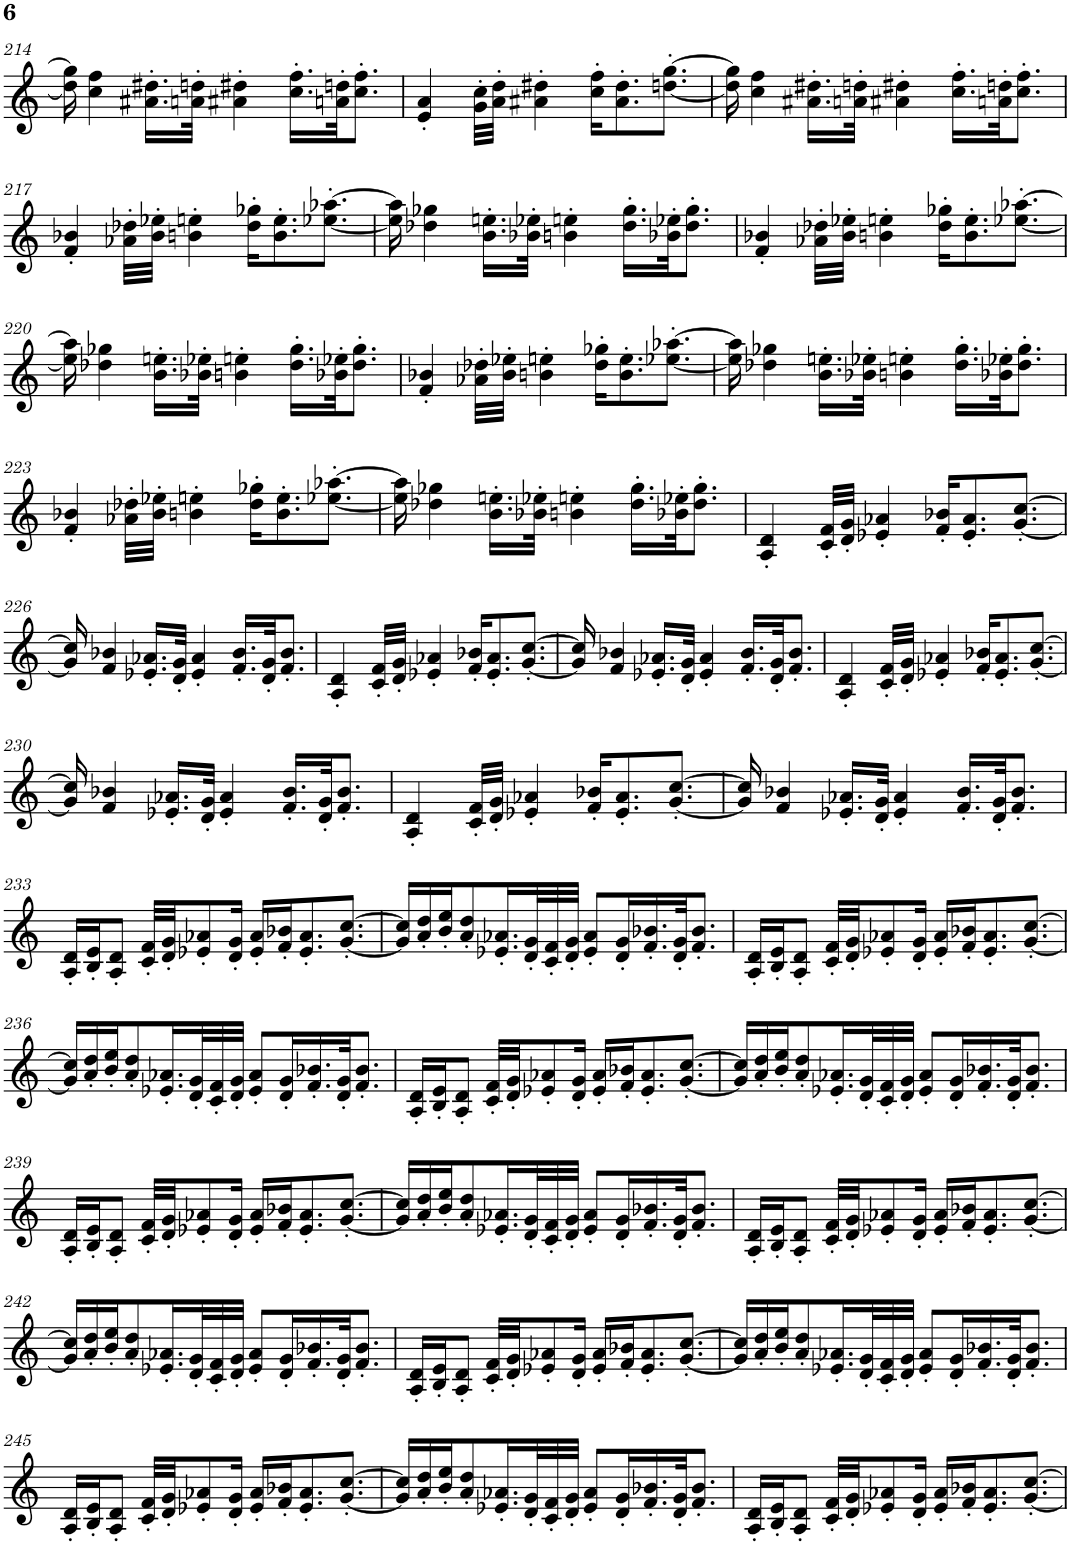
**kern
*part1
*staff1
*I"Violino
*I'Vno.
!!LO:PB:g=z
*clefG2
*k[]
*M4/4
=214
16dd\] 16gg\]
4cc\ 4ff\
16.a#X\' 16.dd#X\'LL
32an\' 32ddn\'JJk
4a#X\' 4dd#X\'
16.cc\' 16.ff\'LL
32an\' 32ddn\'JK
8.cc\' 8.ff\'J
=215
4e/' 4a/'
32g\' 32cc\'LLL
32a\' 32dd\'JJJ
4a#X\' 4dd#X\'
16cc\' 16ff\'KL
8.a#\' 8.dd#\'
[8.ddn\' [8.gg\'J
=216
16dd\] 16gg\]
4cc\ 4ff\
16.a#X\' 16.dd#X\'LL
32an\' 32ddn\'JJk
4a#X\' 4dd#X\'
16.cc\' 16.ff\'LL
32an\' 32ddn\'JK
8.cc\' 8.ff\'J
!!LO:LB:g=z
=217
4f/' 4b-X/'
32a-X\' 32dd-X\'LLL
32b-\' 32ee-X\'JJJ
4bn\' 4een\'
16dd-\' 16gg-X\'KL
8.b\' 8.ee\'
[8.ee-X\' [8.aa-X\'J
=218
16ee-\] 16aa-\]
4dd-X\ 4gg-X\
16.b\' 16.een\'LL
32b-X\' 32ee-X\'JJk
4bn\' 4een\'
16.dd-\' 16.gg-\'LL
32b-X\' 32ee-X\'JK
8.dd-\' 8.gg-\'J
=219
4f/' 4b-X/'
32a-X\' 32dd-X\'LLL
32b-\' 32ee-X\'JJJ
4bn\' 4een\'
16dd-\' 16gg-X\'KL
8.b\' 8.ee\'
[8.ee-X\' [8.aa-X\'J
!!LO:LB:g=z
=220
16ee-\] 16aa-\]
4dd-X\ 4gg-X\
16.b\' 16.een\'LL
32b-X\' 32ee-X\'JJk
4bn\' 4een\'
16.dd-\' 16.gg-\'LL
32b-X\' 32ee-X\'JK
8.dd-\' 8.gg-\'J
=221
4f/' 4b-X/'
32a-X\' 32dd-X\'LLL
32b-\' 32ee-X\'JJJ
4bn\' 4een\'
16dd-\' 16gg-X\'KL
8.b\' 8.ee\'
[8.ee-X\' [8.aa-X\'J
=222
16ee-\] 16aa-\]
4dd-X\ 4gg-X\
16.b\' 16.een\'LL
32b-X\' 32ee-X\'JJk
4bn\' 4een\'
16.dd-\' 16.gg-\'LL
32b-X\' 32ee-X\'JK
8.dd-\' 8.gg-\'J
!!LO:LB:g=z
=223
4f/' 4b-X/'
32a-X\' 32dd-X\'LLL
32b-\' 32ee-X\'JJJ
4bn\' 4een\'
16dd-\' 16gg-X\'KL
8.b\' 8.ee\'
[8.ee-X\' [8.aa-X\'J
=224
16ee-\] 16aa-\]
4dd-X\ 4gg-X\
16.b\' 16.een\'LL
32b-X\' 32ee-X\'JJk
4bn\' 4een\'
16.dd-\' 16.gg-\'LL
32b-X\' 32ee-X\'JK
8.dd-\' 8.gg-\'J
=225
4A/' 4d/'
32c/' 32f/'LLL
32d/' 32g/'JJJ
4e-X/' 4a-X/'
16f/' 16b-X/'KL
8.e-/' 8.a-/'
[8.g/' [8.cc/'J
!!LO:LB:g=z
=226
16g/] 16cc/]
4f/ 4b-X/
16.e-X/' 16.a-X/'LL
32d/' 32g/'JJk
4e-/' 4a-/'
16.f/' 16.b-/'LL
32d/' 32g/'JK
8.f/' 8.b-/'J
=227
4A/' 4d/'
32c/' 32f/'LLL
32d/' 32g/'JJJ
4e-X/' 4a-X/'
16f/' 16b-X/'KL
8.e-/' 8.a-/'
[8.g/' [8.cc/'J
=228
16g/] 16cc/]
4f/ 4b-X/
16.e-X/' 16.a-X/'LL
32d/' 32g/'JJk
4e-/' 4a-/'
16.f/' 16.b-/'LL
32d/' 32g/'JK
8.f/' 8.b-/'J
=229
4A/' 4d/'
32c/' 32f/'LLL
32d/' 32g/'JJJ
4e-X/' 4a-X/'
16f/' 16b-X/'KL
8.e-/' 8.a-/'
[8.g/' [8.cc/'J
!!LO:LB:g=z
=230
16g/] 16cc/]
4f/ 4b-X/
16.e-X/' 16.a-X/'LL
32d/' 32g/'JJk
4e-/' 4a-/'
16.f/' 16.b-/'LL
32d/' 32g/'JK
8.f/' 8.b-/'J
=231
4A/' 4d/'
32c/' 32f/'LLL
32d/' 32g/'JJJ
4e-X/' 4a-X/'
16f/' 16b-X/'KL
8.e-/' 8.a-/'
[8.g/' [8.cc/'J
=232
16g/] 16cc/]
4f/ 4b-X/
16.e-X/' 16.a-X/'LL
32d/' 32g/'JJk
4e-/' 4a-/'
16.f/' 16.b-/'LL
32d/' 32g/'JK
8.f/' 8.b-/'J
!!LO:LB:g=z
=233
16A/' 16d/'LL
16B/' 16e/'J
8A/' 8d/'J
32c/' 32f/'LLL
32d/' 32g/'JJ
8e-X/' 8a-X/'
16d/' 16g/'Jk
16e-/' 16a-/'LL
16f/' 16b-X/'J
8.e-/' 8.a-/'
[8.g/' [8.cc/'J
=234
16g/] 16cc/]LL
16a/' 16dd/'
16b/' 16ee/'J
8a/' 8dd/'
16.e-X/' 16.a-X/'L
32d/' 32g/'L
32c/' 32f/'
32d/' 32g/'JJJ
8e-/' 8a-/'L
16d/' 16g/'L
16.f/' 16.b-X/'
32d/' 32g/'JK
8.f/' 8.b-/'J
=235
16A/' 16d/'LL
16B/' 16e/'J
8A/' 8d/'J
32c/' 32f/'LLL
32d/' 32g/'JJ
8e-X/' 8a-X/'
16d/' 16g/'Jk
16e-/' 16a-/'LL
16f/' 16b-X/'J
8.e-/' 8.a-/'
[8.g/' [8.cc/'J
!!LO:LB:g=z
=236
16g/] 16cc/]LL
16a/' 16dd/'
16b/' 16ee/'J
8a/' 8dd/'
16.e-X/' 16.a-X/'L
32d/' 32g/'L
32c/' 32f/'
32d/' 32g/'JJJ
8e-/' 8a-/'L
16d/' 16g/'L
16.f/' 16.b-X/'
32d/' 32g/'JK
8.f/' 8.b-/'J
=237
16A/' 16d/'LL
16B/' 16e/'J
8A/' 8d/'J
32c/' 32f/'LLL
32d/' 32g/'JJ
8e-X/' 8a-X/'
16d/' 16g/'Jk
16e-/' 16a-/'LL
16f/' 16b-X/'J
8.e-/' 8.a-/'
[8.g/' [8.cc/'J
=238
16g/] 16cc/]LL
16a/' 16dd/'
16b/' 16ee/'J
8a/' 8dd/'
16.e-X/' 16.a-X/'L
32d/' 32g/'L
32c/' 32f/'
32d/' 32g/'JJJ
8e-/' 8a-/'L
16d/' 16g/'L
16.f/' 16.b-X/'
32d/' 32g/'JK
8.f/' 8.b-/'J
!!LO:LB:g=z
=239
16A/' 16d/'LL
16B/' 16e/'J
8A/' 8d/'J
32c/' 32f/'LLL
32d/' 32g/'JJ
8e-X/' 8a-X/'
16d/' 16g/'Jk
16e-/' 16a-/'LL
16f/' 16b-X/'J
8.e-/' 8.a-/'
[8.g/' [8.cc/'J
=240
16g/] 16cc/]LL
16a/' 16dd/'
16b/' 16ee/'J
8a/' 8dd/'
16.e-X/' 16.a-X/'L
32d/' 32g/'L
32c/' 32f/'
32d/' 32g/'JJJ
8e-/' 8a-/'L
16d/' 16g/'L
16.f/' 16.b-X/'
32d/' 32g/'JK
8.f/' 8.b-/'J
=241
16A/' 16d/'LL
16B/' 16e/'J
8A/' 8d/'J
32c/' 32f/'LLL
32d/' 32g/'JJ
8e-X/' 8a-X/'
16d/' 16g/'Jk
16e-/' 16a-/'LL
16f/' 16b-X/'J
8.e-/' 8.a-/'
[8.g/' [8.cc/'J
!!LO:LB:g=z
=242
16g/] 16cc/]LL
16a/' 16dd/'
16b/' 16ee/'J
8a/' 8dd/'
16.e-X/' 16.a-X/'L
32d/' 32g/'L
32c/' 32f/'
32d/' 32g/'JJJ
8e-/' 8a-/'L
16d/' 16g/'L
16.f/' 16.b-X/'
32d/' 32g/'JK
8.f/' 8.b-/'J
=243
16A/' 16d/'LL
16B/' 16e/'J
8A/' 8d/'J
32c/' 32f/'LLL
32d/' 32g/'JJ
8e-X/' 8a-X/'
16d/' 16g/'Jk
16e-/' 16a-/'LL
16f/' 16b-X/'J
8.e-/' 8.a-/'
[8.g/' [8.cc/'J
=244
16g/] 16cc/]LL
16a/' 16dd/'
16b/' 16ee/'J
8a/' 8dd/'
16.e-X/' 16.a-X/'L
32d/' 32g/'L
32c/' 32f/'
32d/' 32g/'JJJ
8e-/' 8a-/'L
16d/' 16g/'L
16.f/' 16.b-X/'
32d/' 32g/'JK
8.f/' 8.b-/'J
!!LO:LB:g=z
=245
16A/' 16d/'LL
16B/' 16e/'J
8A/' 8d/'J
32c/' 32f/'LLL
32d/' 32g/'JJ
8e-X/' 8a-X/'
16d/' 16g/'Jk
16e-/' 16a-/'LL
16f/' 16b-X/'J
8.e-/' 8.a-/'
[8.g/' [8.cc/'J
=246
16g/] 16cc/]LL
16a/' 16dd/'
16b/' 16ee/'J
8a/' 8dd/'
16.e-X/' 16.a-X/'L
32d/' 32g/'L
32c/' 32f/'
32d/' 32g/'JJJ
8e-/' 8a-/'L
16d/' 16g/'L
16.f/' 16.b-X/'
32d/' 32g/'JK
8.f/' 8.b-/'J
=247
16A/' 16d/'LL
16B/' 16e/'J
8A/' 8d/'J
32c/' 32f/'LLL
32d/' 32g/'JJ
8e-X/' 8a-X/'
16d/' 16g/'Jk
16e-/' 16a-/'LL
16f/' 16b-X/'J
8.e-/' 8.a-/'
[8.g/' [8.cc/'J
=
*-
